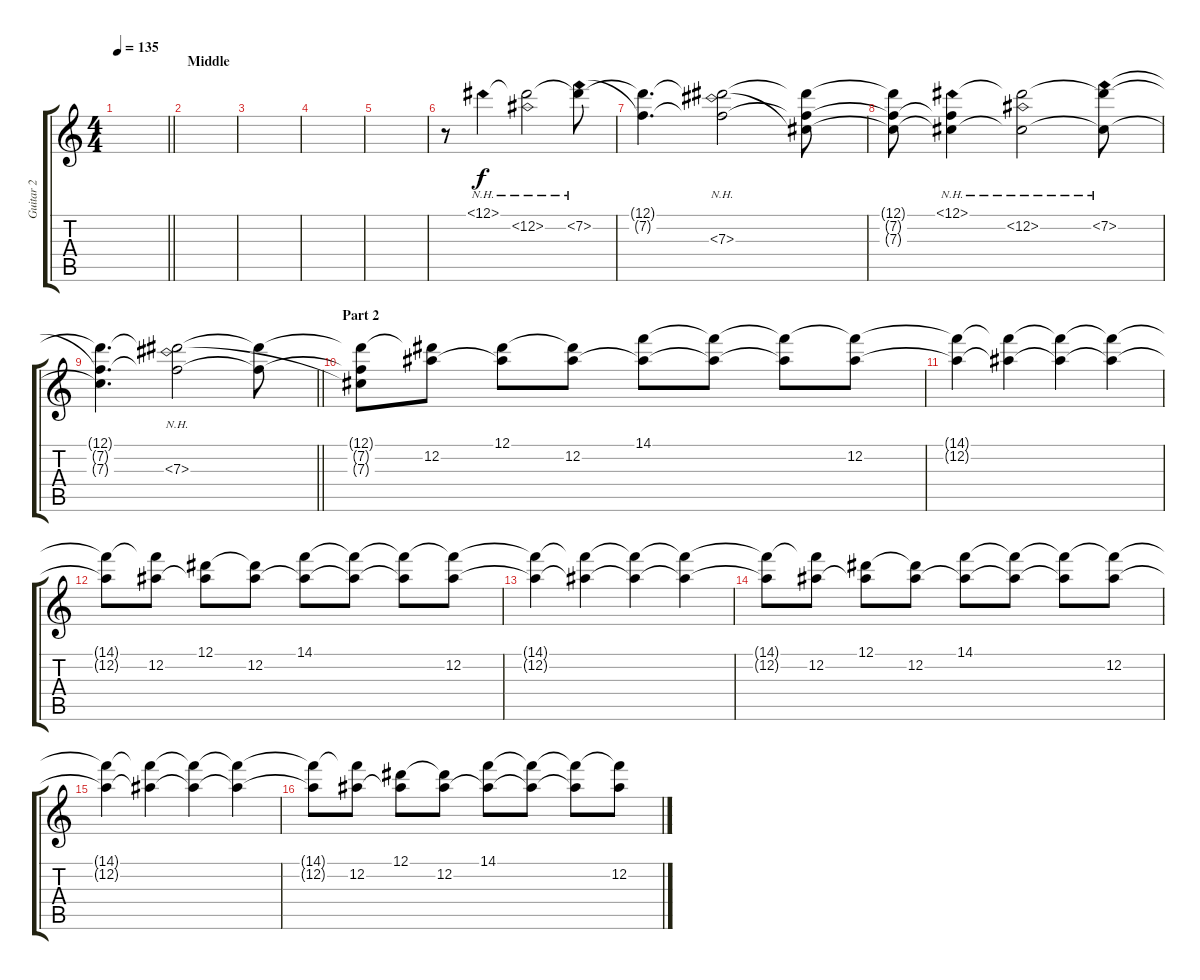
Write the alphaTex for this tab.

\track ("Guitar 2" "Guitar 2") {instrument electricguitarclean}
\staff {score tabs}
\tuning (Eb4 Bb3 Gb3 Db3 Ab2 Eb2) {hide}
\ts (4 4)
\tempo 135
\clef g2
\barLineRight lightlight
\ks c
|
\section ("" "Middle")
|
|
|
|
r.8 12.1{nh}.4 (12.1{t} 12.2{nh}).2 (12.1{t} 7.2{nh}).8 |
(12.1{t} 7.2{t}).4{d} (12.1{t} 7.2{t} 7.3{nh}).2 (12.1{t} 7.2{t} 7.3{t}).8 |
(12.1{t} 7.2{t} 7.3{t}).8 (12.1{nh} 7.2{t} 7.3{t}).4 (12.1{t} 12.2{nh} 7.3{t}).2 (12.1{t} 7.2{nh} 7.3{t}).8 |
\barLineRight lightlight
(12.1{t} 7.2{t} 7.3{t}).4{d} (12.1{t} 7.2{t} 7.3{nh}).2 (12.1{t} 7.2{t}).8 |
\section ("" "Part 2")
(12.1{t} 7.2{t} 7.3{t}).8 (12.1{t} 12.2).8 (12.1 12.2{t}).8 (12.1{t} 12.2).8 (14.1 12.2{t}).8 (14.1{t} 12.2{t}).8 (14.1{t} 12.2{t}).8 (14.1{t} 12.2).8 |
(14.1{t} 12.2{t}).4 (14.1{t} 12.2{t}).4 (14.1{t} 12.2{t}).4 (14.1{t} 12.2{t}).4 |
(14.1{t} 12.2{t}).8 (14.1{t} 12.2).8 (12.1 12.2{t}).8 (12.1{t} 12.2).8 (14.1 12.2{t}).8 (14.1{t} 12.2{t}).8 (14.1{t} 12.2{t}).8 (14.1{t} 12.2).8 |
(14.1{t} 12.2{t}).4 (14.1{t} 12.2{t}).4 (14.1{t} 12.2{t}).4 (14.1{t} 12.2{t}).4 |
(14.1{t} 12.2{t}).8 (14.1{t} 12.2).8 (12.1 12.2{t}).8 (12.1{t} 12.2).8 (14.1 12.2{t}).8 (14.1{t} 12.2{t}).8 (14.1{t} 12.2{t}).8 (14.1{t} 12.2).8 |
(14.1{t} 12.2{t}).4 (14.1{t} 12.2{t}).4 (14.1{t} 12.2{t}).4 (14.1{t} 12.2{t}).4 |
(14.1{t} 12.2{t}).8 (14.1{t} 12.2).8 (12.1 12.2{t}).8 (12.1{t} 12.2).8 (14.1 12.2{t}).8 (14.1{t} 12.2{t}).8 (14.1{t} 12.2{t}).8 (14.1{t} 12.2).8
